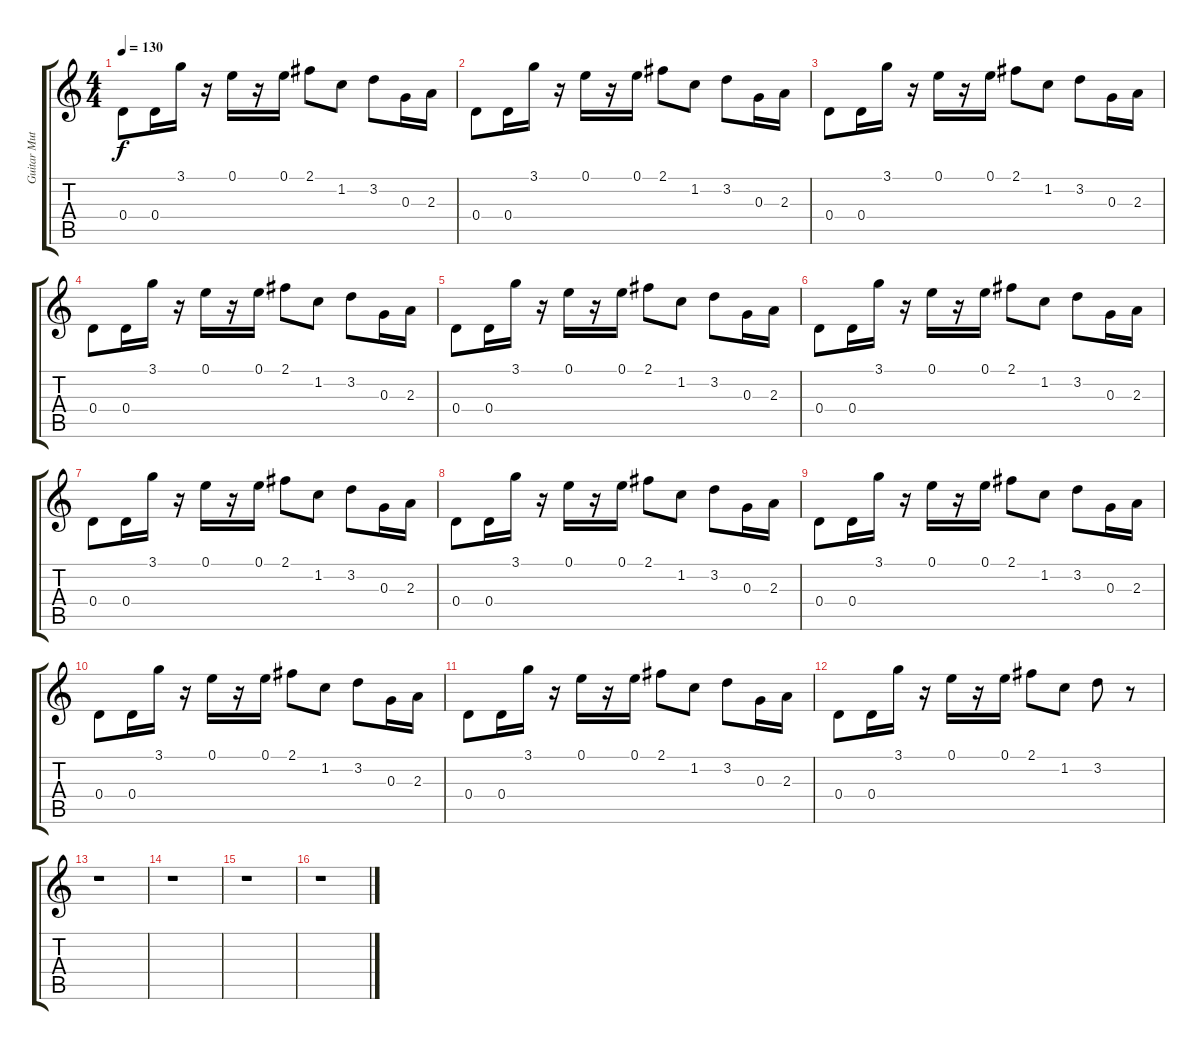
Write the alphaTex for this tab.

\track ("Guitar Muted" "Guitar Mut") {instrument electricguitarmuted}
\staff {score tabs}
\tuning (E4 B3 G3 D3 A2 E2) {hide}
\ts (4 4)
\tempo 130
\clef g2
\ks c
0.4.8{dy f} 0.4.16 3.1.16 r.16 0.1.16 r.16 0.1.16 2.1.8 1.2.8 3.2.8 0.3.16 2.3.16 |
0.4.8 0.4.16 3.1.16 r.16 0.1.16 r.16 0.1.16 2.1.8 1.2.8 3.2.8 0.3.16 2.3.16 |
0.4.8 0.4.16 3.1.16 r.16 0.1.16 r.16 0.1.16 2.1.8 1.2.8 3.2.8 0.3.16 2.3.16 |
0.4.8 0.4.16 3.1.16 r.16 0.1.16 r.16 0.1.16 2.1.8 1.2.8 3.2.8 0.3.16 2.3.16 |
0.4.8 0.4.16 3.1.16 r.16 0.1.16 r.16 0.1.16 2.1.8 1.2.8 3.2.8 0.3.16 2.3.16 |
0.4.8 0.4.16 3.1.16 r.16 0.1.16 r.16 0.1.16 2.1.8 1.2.8 3.2.8 0.3.16 2.3.16 |
0.4.8 0.4.16 3.1.16 r.16 0.1.16 r.16 0.1.16 2.1.8 1.2.8 3.2.8 0.3.16 2.3.16 |
0.4.8 0.4.16 3.1.16 r.16 0.1.16 r.16 0.1.16 2.1.8 1.2.8 3.2.8 0.3.16 2.3.16 |
0.4.8 0.4.16 3.1.16 r.16 0.1.16 r.16 0.1.16 2.1.8 1.2.8 3.2.8 0.3.16 2.3.16 |
0.4.8 0.4.16 3.1.16 r.16 0.1.16 r.16 0.1.16 2.1.8 1.2.8 3.2.8 0.3.16 2.3.16 |
0.4.8 0.4.16 3.1.16 r.16 0.1.16 r.16 0.1.16 2.1.8 1.2.8 3.2.8 0.3.16 2.3.16 |
0.4.8 0.4.16 3.1.16 r.16 0.1.16 r.16 0.1.16 2.1.8 1.2.8 3.2.8 r.8 |
r.1 |
r.1 |
r.1 |
r.1
